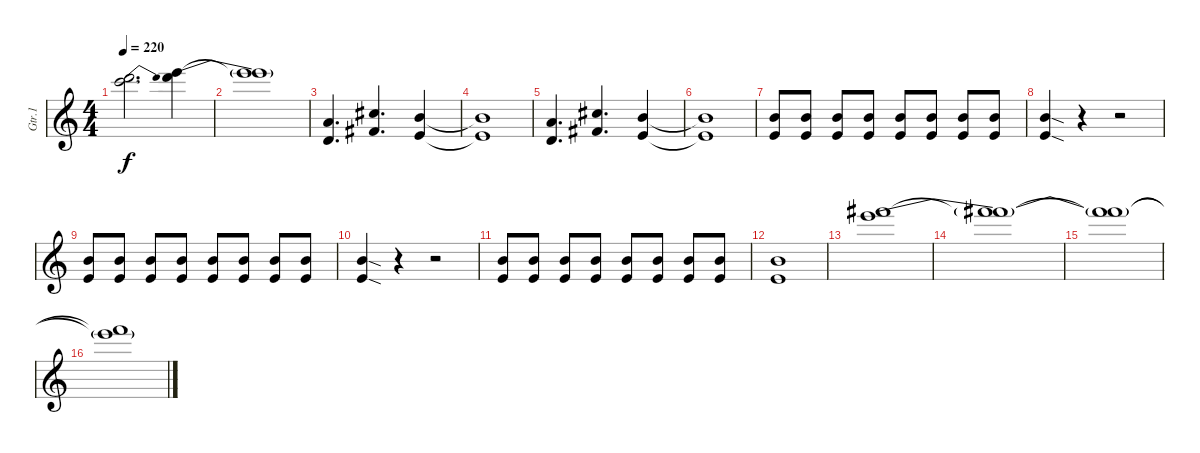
\track ("Gtr.1" "Gtr.1") {instrument distortionguitar}
\staff {score}
\tuning (E4 B3 G3 D3 A2 E2) {hide}
\ts (4 4)
\tempo 220
\clef g2
\ks c
(10.1 13.2{be (bend 0 0 60 4)}).2{d dy f} (12.1 15.2{be (bend 0 0 60 4)}).4 |
(12.1{t} 15.2{t}).1 |
(7.4 5.5).4{d} (11.4 9.5).4{d} (9.4 7.5).4 |
(9.4{t} 7.5{t}).1 |
(7.4 5.5).4{d} (11.4 9.5).4{d} (9.4 7.5).4 |
(9.4{t} 7.5{t}).1 |
(9.4 7.5).8 (9.4 7.5).8 (9.4 7.5).8 (9.4 7.5).8 (9.4 7.5).8 (9.4 7.5).8 (9.4 7.5).8 (9.4 7.5).8 |
(9.4{sod} 7.5{sod}).4 r.4 r.2 |
(9.4 7.5).8 (9.4 7.5).8 (9.4 7.5).8 (9.4 7.5).8 (9.4 7.5).8 (9.4 7.5).8 (9.4 7.5).8 (9.4 7.5).8 |
(9.4{sod} 7.5{sod}).4 r.4 r.2 |
(9.4 7.5).8 (9.4 7.5).8 (9.4 7.5).8 (9.4 7.5).8 (9.4 7.5).8 (9.4 7.5).8 (9.4 7.5).8 (9.4 7.5).8 |
(9.4 7.5).1 |
(14.1 17.2{be (bend 0 0 60 4)}).1 |
(14.1{t} 17.2{t}).1 |
(14.1{t} 17.2{t}).1 |
(14.1{t} 17.2{t}).1
